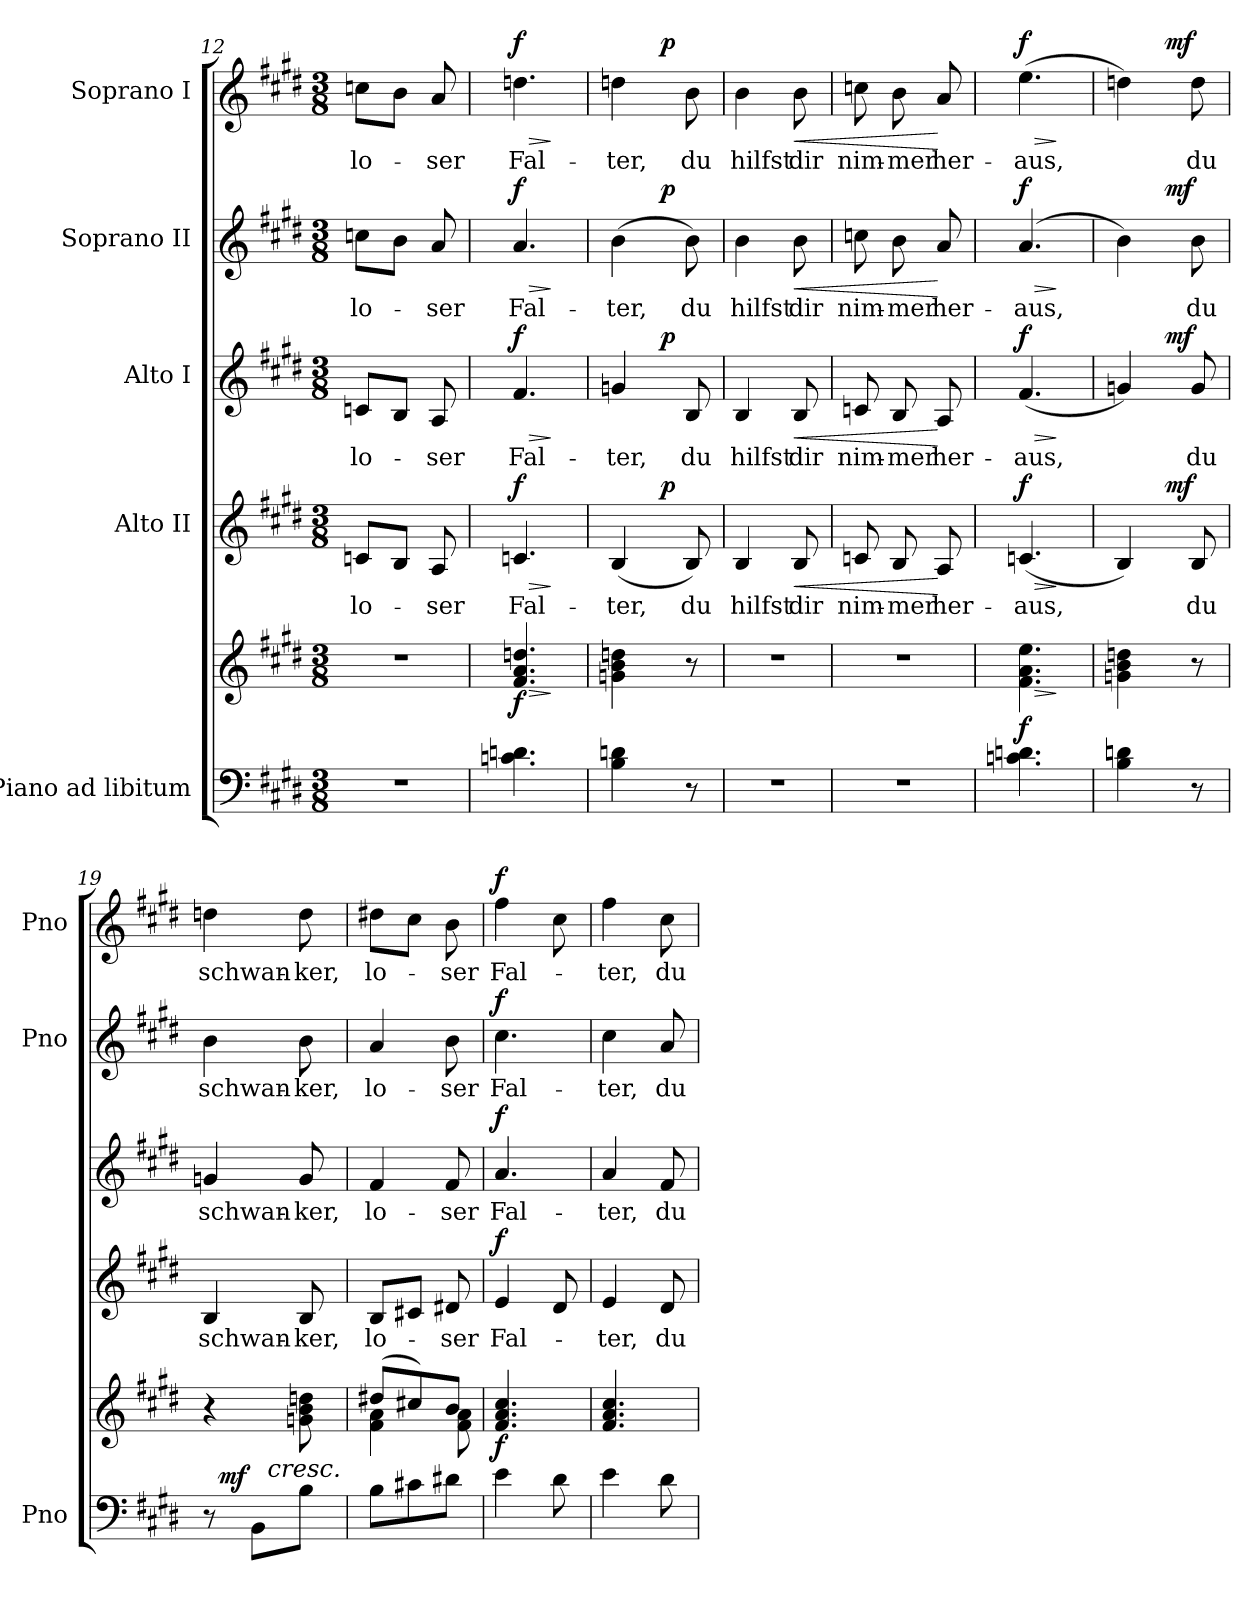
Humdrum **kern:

**kern	**kern	**dynam	**kern	**text	**dynam	**kern	**text	**dynam	**kern	**text	**dynam	**kern	**text	**dynam
*part5	*part5	*part5	*part4	*part4	*part4	*part3	*part3	*part3	*part2	*part2	*part2	*part1	*part1	*part1
*staff6	*staff5	*staff5/6	*staff4	*staff4	*staff4	*staff3	*staff3	*staff3	*staff2	*staff2	*staff2	*staff1	*staff1	*staff1
*I"Piano ad libitum	*	*	*I"Alto II	*	*	*I"Alto I	*	*	*I"Soprano II	*	*	*I"Soprano I	*	*
*I'Pno	*	*	*	*	*	*	*	*	*I'Pno	*	*	*I'Pno	*	*
*clefF4	*clefG2	*	*clefG2	*	*	*clefG2	*	*	*clefG2	*	*	*clefG2	*	*
*k[f#c#g#d#]	*k[f#c#g#d#]	*	*k[f#c#g#d#]	*	*	*k[f#c#g#d#]	*	*	*k[f#c#g#d#]	*	*	*k[f#c#g#d#]	*	*
*E:	*E:	*	*E:	*	*	*E:	*	*	*E:	*	*	*E:	*	*
*M3/8	*M3/8	*	*M3/8	*	*	*M3/8	*	*	*M3/8	*	*	*M3/8	*	*
=12	=12	=12	=12	=12	=12	=12	=12	=12	=12	=12	=12	=12	=12	=12
4.r	4.r	.	8cn/L	lo-	.	8cn/L	lo-	.	8ccn\L	lo-	.	8ccn\L	lo-	.
.	.	.	8B/J	.	.	8B/J	.	.	8b\J	.	.	8b\J	.	.
.	.	.	8A/	-ser	.	8A/	-ser	.	8a/	-ser	.	8a/	-ser	.
=13	=13	=13	=13	=13	=13	=13	=13	=13	=13	=13	=13	=13	=13	=13
!	!	!LO:HP:b	!	!	!LO:HP:b	!	!	!LO:HP:b	!	!	!LO:HP:b	!	!	!LO:HP:b
!	!	!LO:DY:n=1:b	!	!	!LO:DY:n=1:a	!	!	!LO:DY:n=1:a	!	!	!LO:DY:n=1:a	!	!	!LO:DY:n=1:a
4.cn\ 4.dn\	4.f#/ 4.a/ 4.ddn/	> f	4.cn/	Fal-	> f	4.f#/	Fal-	> f	4.a/	Fal-	> f	4.ddn\	Fal-	> f
.	.	]	.	.	]	.	.	]	.	.	]	.	.	]
!!LO:PB:g=z
=14	=14	=14	=14	=14	=14	=14	=14	=14	=14	=14	=14	=14	=14	=14
*	*	*	*^	*	*	*^	*	*	*^	*	*	*^	*	*
4B\ 4dn\	4gn\ 4b\ 4ddn\	.	(4B/	8.ryy	-ter,	.	4gn/	8.ryy	-ter,	.	(4b\	8.ryy	-ter,	.	4ddn\	8.ryy	-ter,	.
!	!	!	!	!	!	!LO:DY:a	!	!	!	!LO:DY:a	!	!	!	!LO:DY:a	!	!	!	!LO:DY:a
.	.	.	.	8.ryy	.	p	.	8.ryy	.	p	.	8.ryy	.	p	.	8.ryy	.	p
8r	8r	.	8B/)	.	du	.	8B/	.	du	.	8b\)	.	du	.	8b\	.	du	.
*	*	*	*v	*v	*	*	*	*	*	*	*v	*v	*	*	*v	*v	*	*
*	*	*	*	*	*	*v	*v	*	*	*	*	*	*	*	*
=15	=15	=15	=15	=15	=15	=15	=15	=15	=15	=15	=15	=15	=15	=15
4.r	4.r	.	4B/	hilfst	.	4B/	hilfst	.	4b\	hilfst	.	4b\	hilfst	.
!	!	!	!	!	!LO:HP:b	!	!	!LO:HP:b	!	!	!LO:HP:b	!	!	!LO:HP:b
.	.	.	8B/	dir	<	8B/	dir	<	8b\	dir	<	8b\	dir	<
=16	=16	=16	=16	=16	=16	=16	=16	=16	=16	=16	=16	=16	=16	=16
4.r	4.r	.	8cn/	nim-	.	8cn/	nim-	.	8ccn\	nim-	.	8ccn\	nim-	.
.	.	.	8B/	-mer	.	8B/	-mer	.	8b\	-mer	.	8b\	-mer	.
.	.	.	8A/	her-	[	8A/	her-	[	8a/	her-	[	8a/	her-	[
=17	=17	=17	=17	=17	=17	=17	=17	=17	=17	=17	=17	=17	=17	=17
!	!	!LO:HP:b	!	!	!LO:HP:b	!	!	!LO:HP:b	!	!	!LO:HP:b	!	!	!LO:HP:b
!	!	!LO:DY:n=1:b	!	!	!LO:DY:n=1:a	!	!	!LO:DY:n=1:a	!	!	!LO:DY:n=1:a	!	!	!LO:DY:n=1:a
4.cn\ 4.dn\	4.f#\ 4.a\ 4.ee\	> f	(4.cn/	-aus,	> f	(4.f#/	-aus,	> f	(4.a/	-aus,	> f	(4.ee\	-aus,	> f
.	.	]	.	.	]	.	.	]	.	.	]	.	.	]
=18	=18	=18	=18	=18	=18	=18	=18	=18	=18	=18	=18	=18	=18	=18
*	*	*	*^	*	*	*^	*	*	*^	*	*	*^	*	*
4B\ 4dn\	4gn\ 4b\ 4ddn\	.	4B/)	8.ryy	.	.	4gn/)	8.ryy	.	.	4b\)	8.ryy	.	.	4ddn\)	8.ryy	.	.
!	!	!	!	!	!	!LO:DY:a	!	!	!	!LO:DY:a	!	!	!	!LO:DY:a	!	!	!	!LO:DY:a
.	.	.	.	8.ryy	.	mf	.	8.ryy	.	mf	.	8.ryy	.	mf	.	8.ryy	.	mf
8r	8r	.	8B/	.	du	.	8g/	.	du	.	8b\	.	du	.	8dd\	.	du	.
=19	=19	=19	=19	=19	=19	=19	=19	=19	=19	=19	=19	=19	=19	=19	=19	=19	=19	=19
*^	*	*	*	*	*	*	*	*	*	*	*	*	*	*	*	*	*	*
!	!	!	!	!	!	!	!	!	!	!	!	!	!	!	!	!LO:TX:a:i:t=cresc.	!	!	!
!	!	!	!	!	!	!	!	!	!	!	!	!LO:TX:a:i:t=cresc.	!	!	!	!	!	!	!
!	!	!	!	!	!	!	!	!LO:TX:a:i:t=cresc.	!	!	!	!	!	!	!	!	!	!	!
!	!	!	!	!LO:TX:a:i:t=cresc.	!	!	!	!	!	!	!	!	!	!	!	!	!	!	!
*	*	*	*	*v	*v	*	*	*	*	*	*	*v	*v	*	*	*v	*v	*	*
*	*^	*	*	*	*	*	*v	*v	*	*	*	*	*	*	*	*
8r	32ryy	8ryy	4r	.	4B/	schwan-	.	4gn/	schwan-	.	4b\	schwan-	.	4ddn\	schwan-	.
!	!	!	!	!LO:DY:a=2	!	!	!	!	!	!	!	!	!	!	!	!
.	4ryy	.	.	mf	.	.	.	.	.	.	.	.	.	.	.	.
8BB\L	.	32ryy	.	.	.	.	.	.	.	.	.	.	.	.	.	.
!	!	!LO:TX:a:i:t=cresc.	!	!	!	!	!	!	!	!	!	!	!	!	!	!
.	.	8..ryy	.	.	.	.	.	.	.	.	.	.	.	.	.	.
8B\J	.	.	8gn\ 8b\ 8ddn\	.	8B/	-ker,	.	8g/	-ker,	.	8b\	-ker,	.	8dd\	-ker,	.
.	16.ryy	.	.	.	.	.	.	.	.	.	.	.	.	.	.	.
*v	*v	*v	*	*	*	*	*	*	*	*	*	*	*	*	*	*
=20	=20	=20	=20	=20	=20	=20	=20	=20	=20	=20	=20	=20	=20	=20
*	*^	*	*	*	*	*	*	*	*	*	*	*	*	*
8B\L	(8dd#X/L	4f#\ 4a\	.	8B/L	lo-	.	4f#/	lo-	.	4a/	lo-	.	8dd#X\L	lo-	.
8c#X\	8cc#X/)	.	.	8c#X/J	.	.	.	.	.	.	.	.	8cc#\J	.	.
8d#X\J	8b/J	8f#\ 8a\	.	8d#X/	-ser	.	8f#/	-ser	.	8b\	-ser	.	8b\	-ser	.
!!LO:LB:g=z
=21	=21	=21	=21	=21	=21	=21	=21	=21	=21	=21	=21	=21	=21	=21	=21
!	!	!	!LO:DY:b	!	!	!LO:DY:a	!	!	!LO:DY:a	!	!	!LO:DY:a	!	!	!LO:DY:a
*	*v	*v	*	*	*	*	*	*	*	*	*	*	*	*	*
4e\	4.f#/ 4.a/ 4.cc#/	f	4e/	Fal-	f	4.a/	Fal-	f	4.cc#\	Fal-	f	4ff#\	Fal-	f
8d#\	.	.	8d#/	.	.	.	.	.	.	.	.	8cc#\	.	.
=22	=22	=22	=22	=22	=22	=22	=22	=22	=22	=22	=22	=22	=22	=22
4e\	4.f#/ 4.a/ 4.cc#/	.	4e/	-ter,	.	4a/	-ter,	.	4cc#\	-ter,	.	4ff#\	-ter,	.
8d#\	.	.	8d#/	du	.	8f#/	du	.	8a/	du	.	8cc#\	du	.
=	=	=	=	=	=	=	=	=	=	=	=	=	=	=
*-	*-	*-	*-	*-	*-	*-	*-	*-	*-	*-	*-	*-	*-	*-
